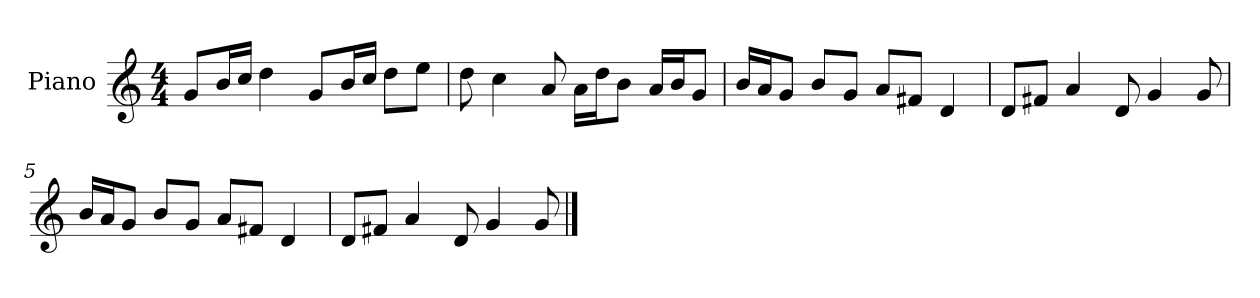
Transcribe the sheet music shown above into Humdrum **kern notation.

**kern
*part1
*staff1
*I"Piano
*I'P-no
*clefG2
*k[]
*M4/4
*MM90
=1
8g/L
16b/L
16cc/JJ
4dd\
8g/L
16b/L
16cc/JJ
8dd\L
8ee\J
=2
8dd\
4cc\
8a/
16a\LL
16dd\J
8b\J
16a/LL
16b/J
8g/J
=3
16b/LL
16a/J
8g/J
8b/L
8g/J
8a/L
8f#X/J
4d/
=4
8d/L
8f#X/J
4a/
8d/
4g/
8g/
!!LO:LB:g=z
=5
16b/LL
16a/J
8g/J
8b/L
8g/J
8a/L
8f#X/J
4d/
=6
8d/L
8f#X/J
4a/
8d/
4g/
8g/
==
*-
